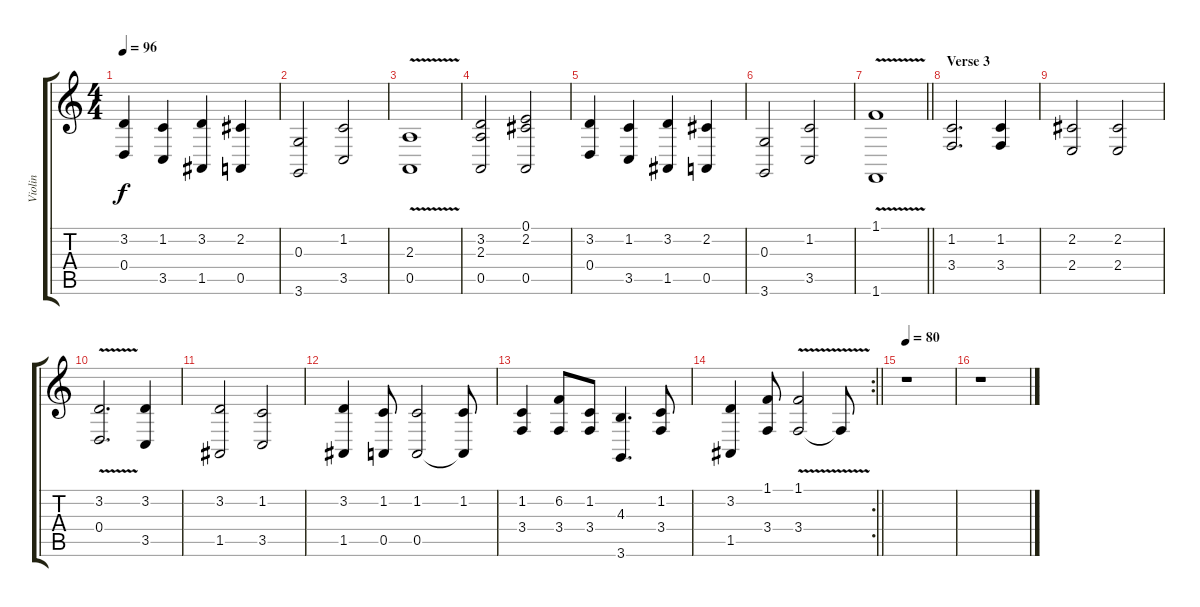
\track ("Violin" "Violin") {instrument violin}
\staff {score tabs}
\tuning (E4 B3 G3 D3 A2 E2) {hide}
\ts (4 4)
\tempo 96
\clef g2
\ks c
(3.2 0.4).4{dy f} (1.2 3.5).4 (3.2 1.5).4 (2.2 0.5).4 |
(0.3 3.6).2 (1.2 3.5).2 |
(2.3 0.5{v}).1 |
(3.2 2.3 0.5).2 (0.1 2.2 0.5).2 |
(3.2 0.4).4 (1.2 3.5).4 (3.2 1.5).4 (2.2 0.5).4 |
(0.3 3.6).2 (1.2 3.5).2 |
\barLineRight lightlight
(1.1 1.6{v}).1 |
\section ("" "Verse 3")
(1.2 3.4).2{d} (1.2 3.4).4 |
(2.2 2.4).2 (2.2 2.4).2 |
(3.2 0.4{v}).2{d} (3.2 3.5).4 |
(3.2 1.5).2 (1.2 3.5).2 |
(3.2 1.5).4 (1.2 0.5).8 (1.2 0.5).2 (1.2 0.5{t}).8 |
(1.2 3.4).4 (6.2 3.4).8 (1.2 3.4).8 (4.3 3.6).4{d} (1.2 3.4).8 |
\rc 2
\barLineRight lightlight
(3.2 1.5).4 (1.1 3.4).8 (1.1 3.4{v}).2 3.4{t}.8 |
\tempo 80
r.1 |
r.1
